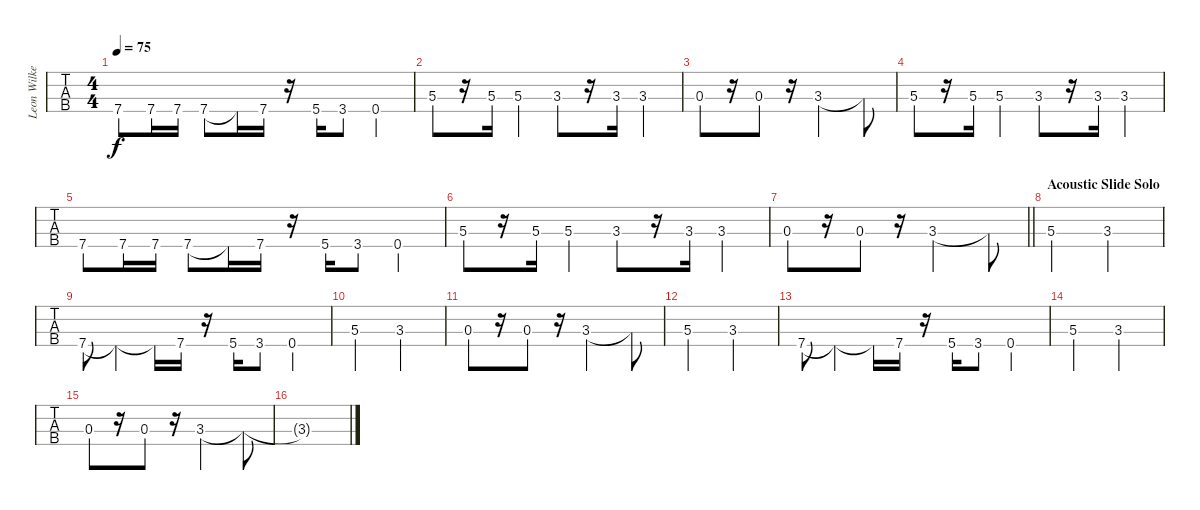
\track ("Leon Wilkeson - Bass Guitar" "Leon Wilke") {instrument electricbasspick}
\staff {tabs}
\tuning (G2 D2 A1 D1) {hide}
\ts (4 4)
\tempo 75
\clef f4
\ks c
7.4.8{dy f} 7.4.16 7.4.16 7.4.8 7.4{t}.16 7.4.16 r.16 5.4.16 3.4.8 0.4.4 |
5.3.8 r.16 5.3.16 5.3.4 3.3.8 r.16 3.3.16 3.3.4 |
0.3.8 r.16 0.3.8 r.16 3.3.2 3.3{t}.8 |
5.3.8 r.16 5.3.16 5.3.4 3.3.8 r.16 3.3.16 3.3.4 |
7.4.8 7.4.16 7.4.16 7.4.8 7.4{t}.16 7.4.16 r.16 5.4.16 3.4.8 0.4.4 |
5.3.8 r.16 5.3.16 5.3.4 3.3.8 r.16 3.3.16 3.3.4 |
\barLineRight lightlight
0.3.8 r.16 0.3.8 r.16 3.3.2 3.3{t}.8 |
\section ("" "Acoustic Slide Solo")
5.3.2 3.3.2 |
7.4.8 7.4{t}.4 7.4{t}.16 7.4.16 r.16 5.4.16 3.4.8 0.4.4 |
5.3.2 3.3.2 |
0.3.8 r.16 0.3.8 r.16 3.3.2 3.3{t}.8 |
5.3.2 3.3.2 |
7.4.8 7.4{t}.4 7.4{t}.16 7.4.16 r.16 5.4.16 3.4.8 0.4.4 |
5.3.2 3.3.2 |
0.3.8 r.16 0.3.8 r.16 3.3.2 3.3{t}.8 |
3.3{t}.1
